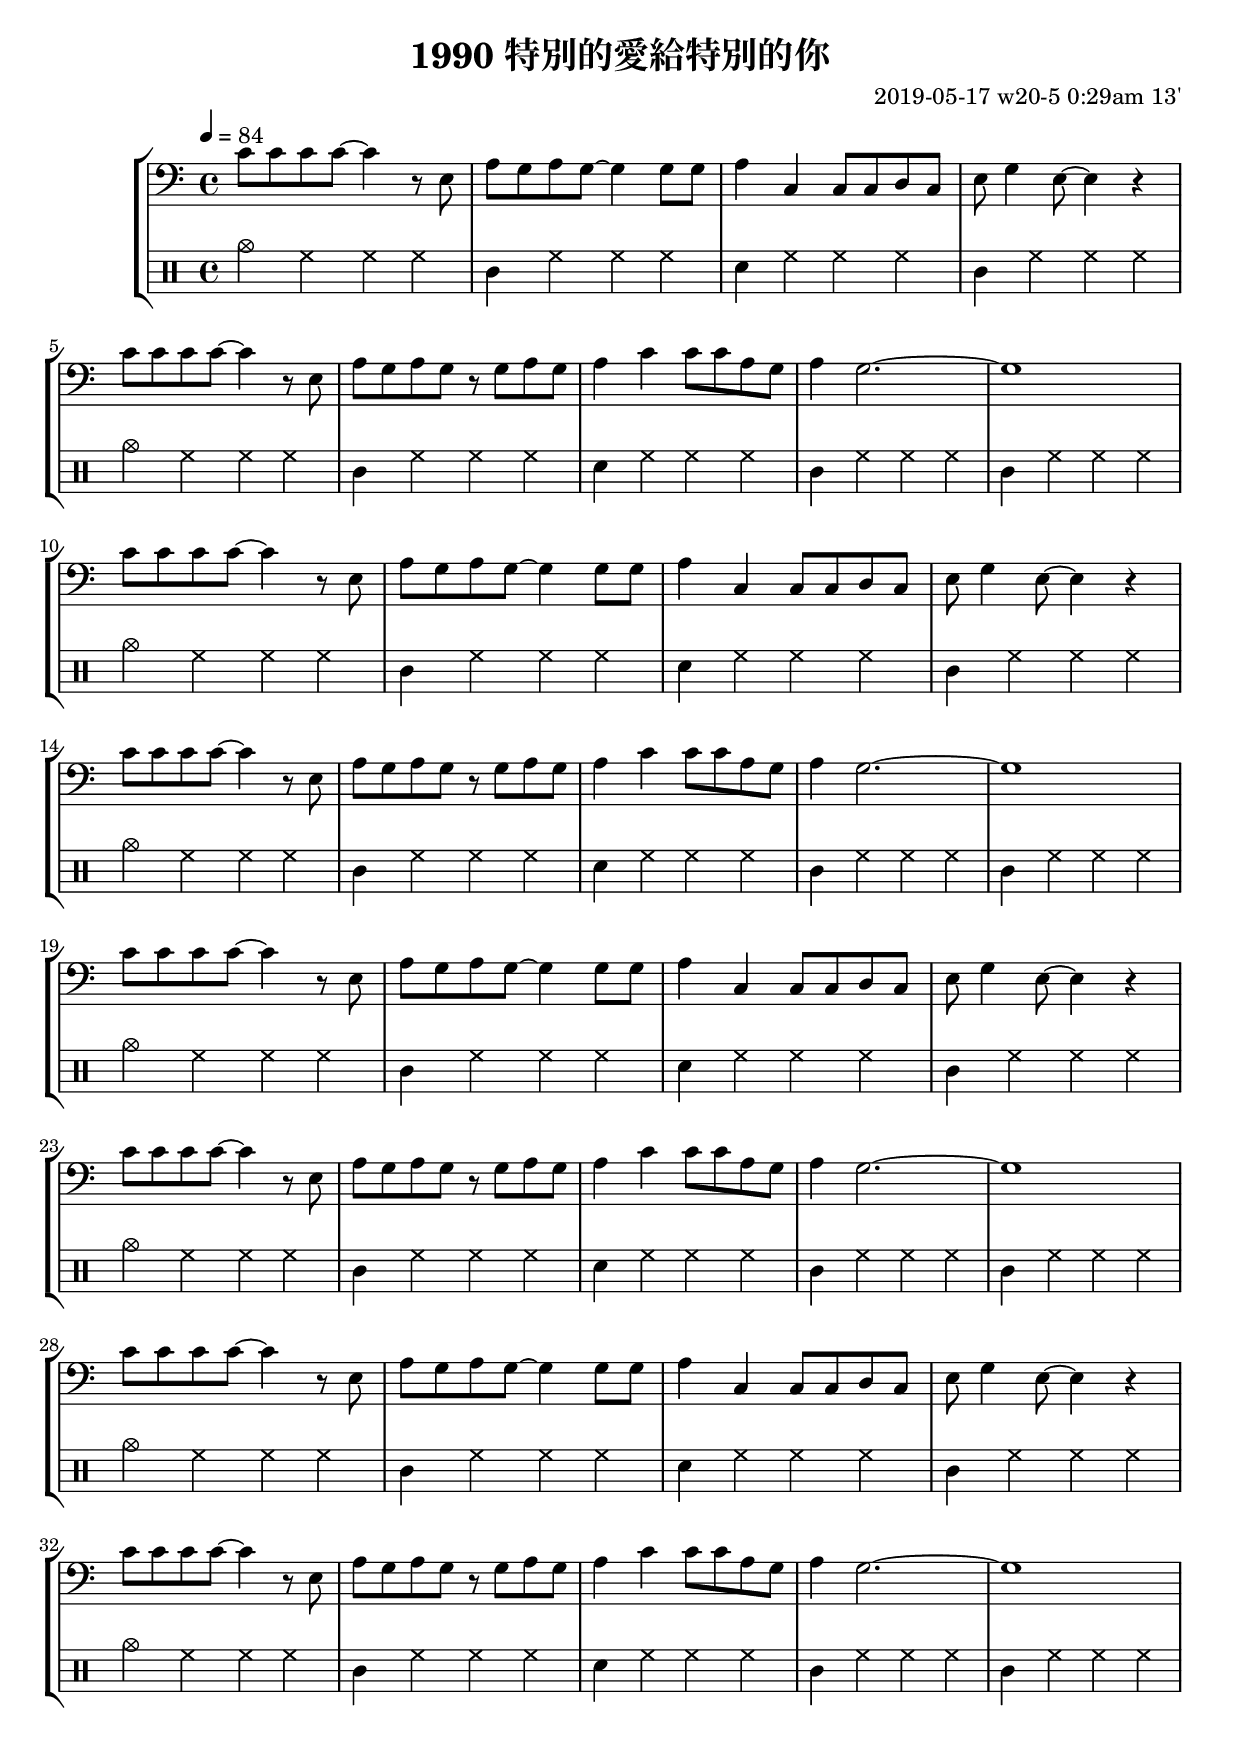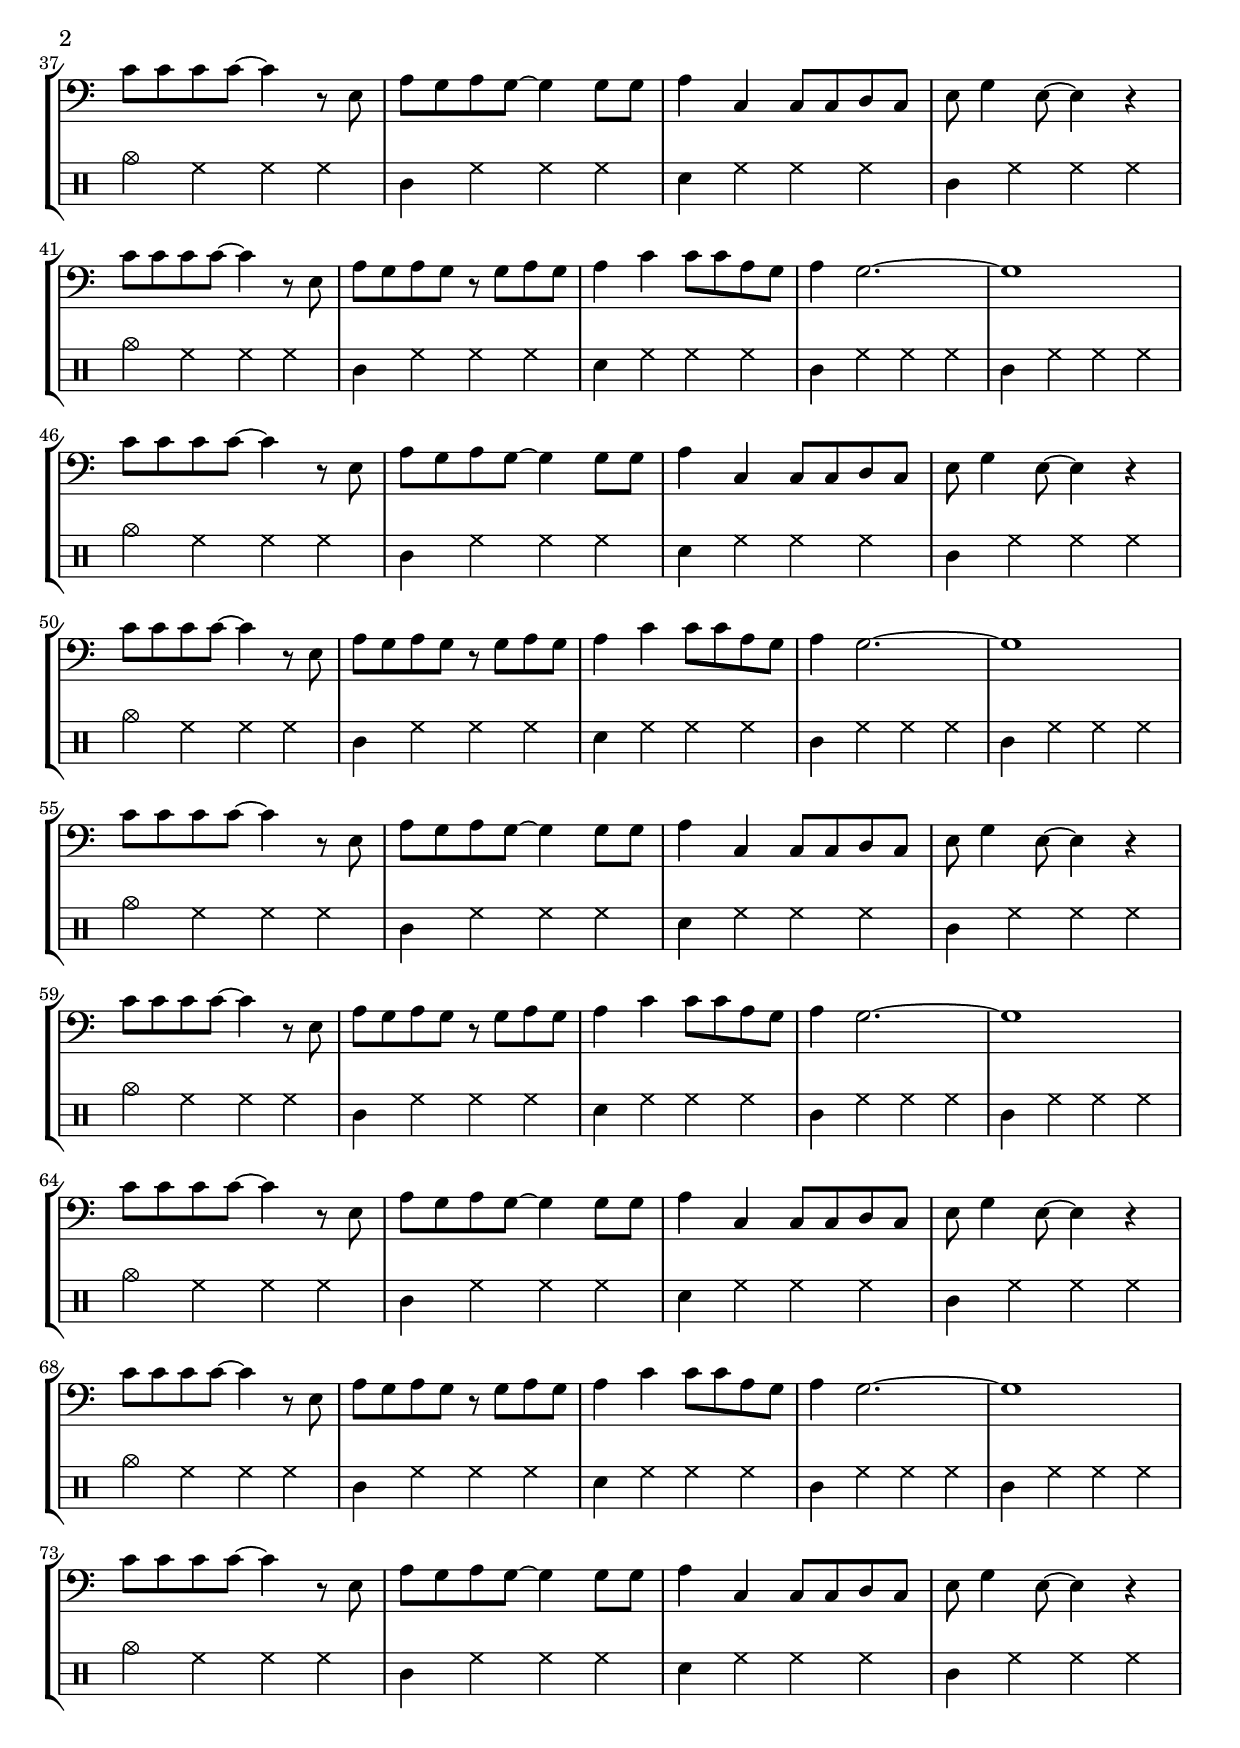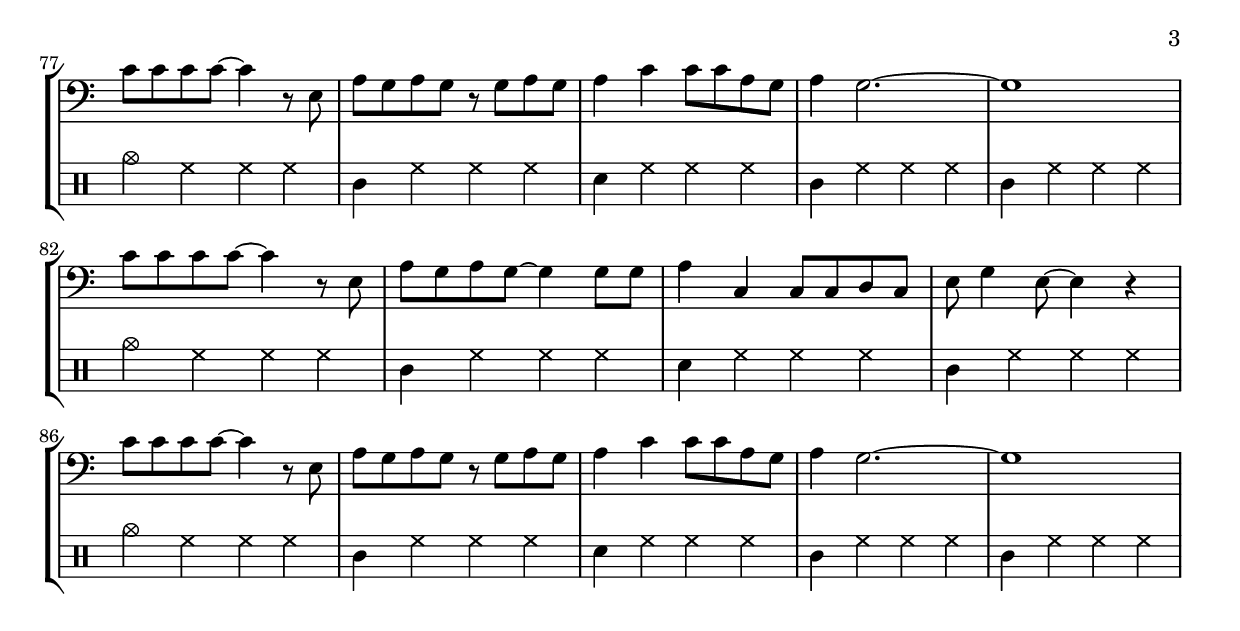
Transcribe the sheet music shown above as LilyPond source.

\header {
  title = "1990 特別的愛給特別的你"
  composer = "2019-05-17 w20-5 0:29am 13'"
}
\language english

%2019/08/14 w33/3 3:45am
metronome = \drummode{
 crashcymbal hh hh hh |
 tri hh hh hh |
 sn hh hh hh |
 tri hh hh hh |
 cymc hh hh hh |
 tri hh hh hh |
 sn hh hh hh |
 tri hh hh hh |
 tri hh hh hh |

 


}

repeatTimes = 10
%60s/84 beats * 9 bars*4 beats per bar*10 times = 0.7 * 360

\score {
  \new StaffGroup <<



  \transpose c c,{ %as

  %2019/08/15 w32/4 11:52am
  \new Staff \with {midiInstrument = #"acoustic guitar (nylon)"}
  \relative c' {
    \key c \major
    \clef bass
    \tempo 4=84
    
    
    \repeat unfold \repeatTimes {
    c'8 c c c ~ c4 r8 e,|
    a g a g~ g4 

    g8 g |
    a4 c, c8 c d c|
    e g4 e8~ e4 r | \break

    c'8 c c c ~ c4 r8 e,| 
    a g a g r g a g
    a4 c c8 c a g
    a4 g2.~ | g1 | \break

   

    
    }


    }



  }

  \drums {\repeat unfold \repeatTimes \metronome}
  
  >>

  \layout {}
  \midi {}
}